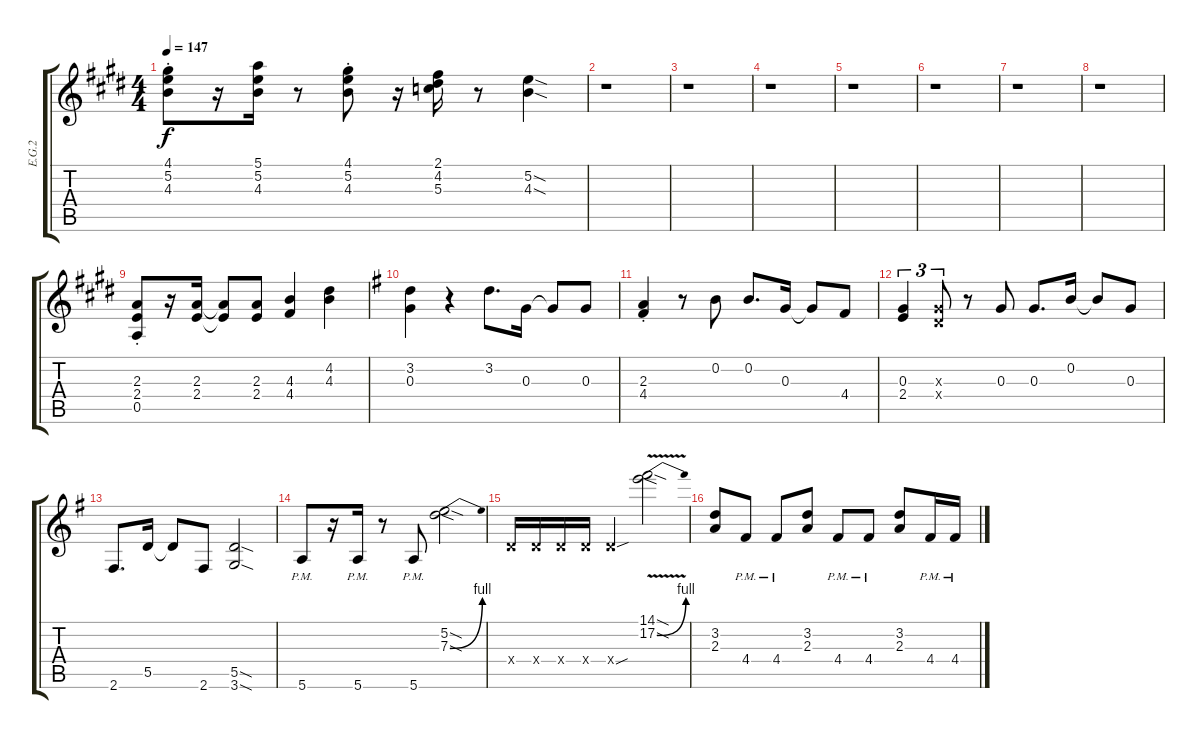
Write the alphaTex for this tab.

\track ("E.G.2" "E.G.2") {instrument distortionguitar}
\staff {score tabs}
\tuning (E4 B3 G3 D3 A2 E2) {hide}
\ts (4 4)
\tempo 147
\clef g2
\ks c#minor
(4.1{st} 5.2{st} 4.3{st}).8{dy f} r.16 (5.1 5.2 4.3).16 r.8 (4.1{st} 5.2{st} 4.3{st}).8 r.16 (2.1 4.2 5.3).16 r.8 (5.2{sod} 4.3{sod}).4 |
r.1 |
r.1 |
r.1 |
r.1 |
r.1 |
r.1 |
r.1 |
(2.3{st} 2.4{st} 0.5{st}).8 r.16 (2.3 2.4).16 (2.3{t} 2.4{t}).8 (2.3 2.4).8 (4.3 4.4).4 (4.2 4.3).4 |
\ks g
(3.2 0.3).4 r.4 3.2.8{d} 0.3.16 0.3{t}.8 0.3.8 |
(2.3{st} 4.4{st}).4 r.8 0.2.8 0.2.8{d} 0.3.16 0.3{t}.8 4.4.8 |
(0.3 2.4).4{tu (3 2)} (0.3{x} 0.4{x}).8{tu (3 2)} r.8 0.3.8 0.3.8{d} 0.2.16 0.2{t}.8 0.3.8 |
2.6.8{d} 5.5.16 5.5{t}.8 2.6.8 (5.5{sod} 3.6{sod}).2 |
5.6{pm}.8 r.16 5.6{pm}.16 r.8 5.6{pm}.8 (5.2{sod} 7.3{be (bend 0 0 60 4) sod}).2 |
0.4{x}.16 0.4{x}.16 0.4{x}.16 0.4{x}.16 0.4{sou x}.4 (14.1{sod} 17.2{be (bend 0 0 60 4) v sod}).2 |
(3.2 2.3).8 4.4{pm}.8 4.4{pm}.8 (3.2 2.3).8 4.4{pm}.8 4.4{pm}.8 (3.2 2.3).8 4.4{pm}.16 4.4{pm}.16
